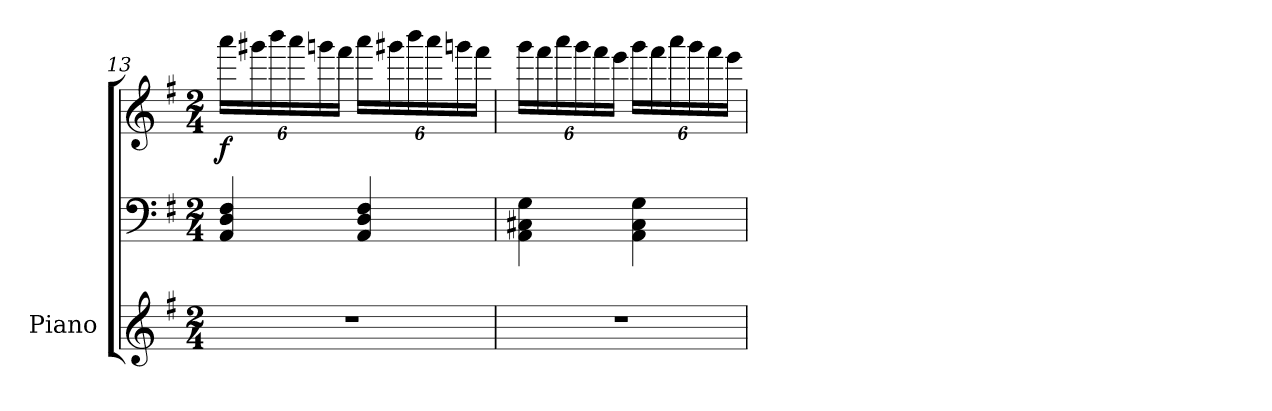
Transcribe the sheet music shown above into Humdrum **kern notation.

**kern	**kern	**kern	**dynam
*part1	*part1	*part1	*part1
*staff3	*staff2	*staff1	*staff1/2/3
*I"Piano	*	*	*
*I'Pno	*	*	*
*clefG2	*clefF4	*clefG2	*
*k[f#]	*k[f#]	*k[f#]	*
*M2/4	*M2/4	*M2/4	*
*	*	*Xbrackettup	*
=13	=13	=13	=13
!	!	!	!LO:DY:b
2r	4AA/ 4D/ 4F#/	24aaa\LL	f
.	.	24ggg#X\	.
.	.	24bbb\	.
.	.	24aaa\	.
.	.	24gggn\	.
.	.	24fff#\JJ	.
.	4AA/ 4D/ 4F#/	24aaa\LL	.
.	.	24ggg#X\	.
.	.	24bbb\	.
.	.	24aaa\	.
.	.	24gggn\	.
.	.	24fff#\JJ	.
!!LO:LB:g=z
=14	=14	=14	=14
2r	4AA\ 4C#X\ 4G\	24ggg\LL	.
.	.	24fff#\	.
.	.	24aaa\	.
.	.	24ggg\	.
.	.	24fff#\	.
.	.	24eee\JJ	.
.	4AA\ 4C#\ 4G\	24ggg\LL	.
.	.	24fff#\	.
.	.	24aaa\	.
.	.	24ggg\	.
.	.	24fff#\	.
.	.	24eee\JJ	.
=	=	=	=
*-	*-	*-	*-
